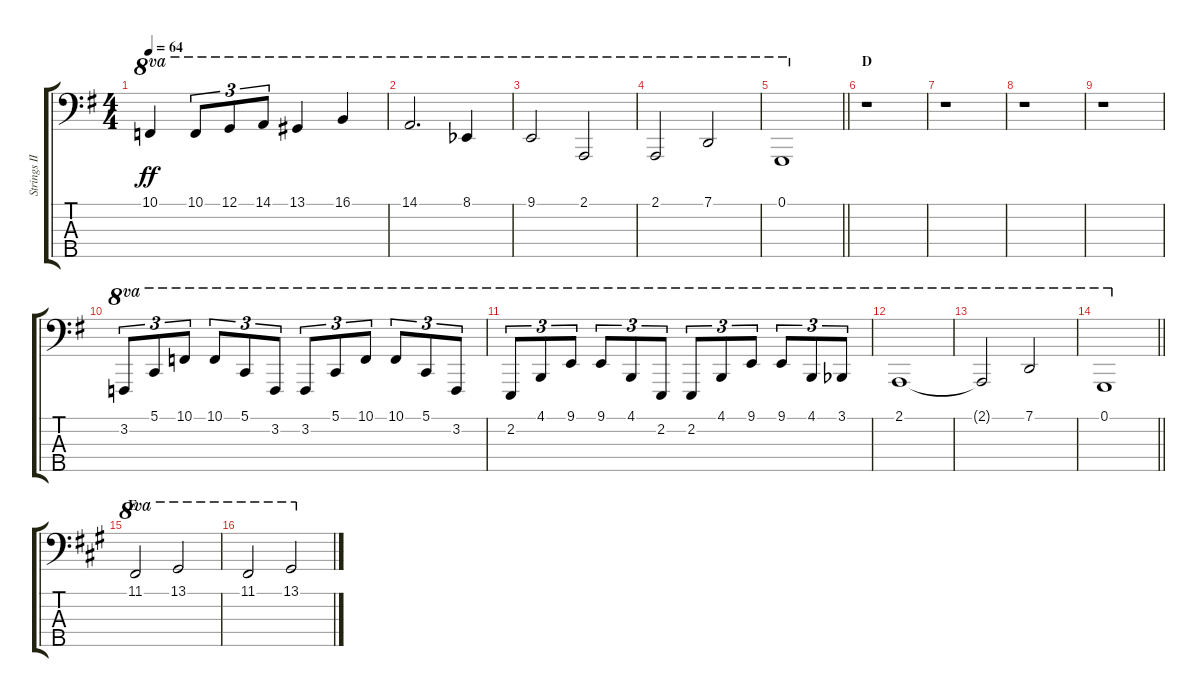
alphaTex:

\track ("Strings III" "Strings II") {instrument cello}
\staff {score tabs}
\tuning (G2 D2 A1 E1 B0) {hide}
\ts (4 4)
\tempo 64
\clef f4
\ks g
10.1.4{ot 8va dy ff} 10.1.8{tu (3 2) ot 8va} 12.1.8{tu (3 2) ot 8va} 14.1.8{tu (3 2) ot 8va} 13.1.4{ot 8va} 16.1.4{ot 8va} |
14.1.2{d ot 8va} 8.1{acc b}.4{ot 8va} |
9.1.2{ot 8va} 2.1.2{ot 8va} |
2.1.2{ot 8va} 7.1.2{ot 8va} |
\barLineRight lightlight
0.1.1{ot 8va} |
\section ("" "D")
r.1 |
r.1 |
r.1 |
r.1 |
3.2.8{tu (3 2) ot 8va} 5.1.8{tu (3 2) ot 8va} 10.1.8{tu (3 2) ot 8va} 10.1.8{tu (3 2) ot 8va} 5.1.8{tu (3 2) ot 8va} 3.2.8{tu (3 2) ot 8va} 3.2.8{tu (3 2) ot 8va} 5.1.8{tu (3 2) ot 8va} 10.1.8{tu (3 2) ot 8va} 10.1.8{tu (3 2) ot 8va} 5.1.8{tu (3 2) ot 8va} 3.2.8{tu (3 2) ot 8va} |
2.2.8{tu (3 2) ot 8va} 4.1.8{tu (3 2) ot 8va} 9.1.8{tu (3 2) ot 8va} 9.1.8{tu (3 2) ot 8va} 4.1.8{tu (3 2) ot 8va} 2.2.8{tu (3 2) ot 8va} 2.2.8{tu (3 2) ot 8va} 4.1.8{tu (3 2) ot 8va} 9.1.8{tu (3 2) ot 8va} 9.1.8{tu (3 2) ot 8va} 4.1.8{tu (3 2) ot 8va} 3.1{acc b}.8{tu (3 2) ot 8va} |
2.1.1{ot 8va} |
2.1{t}.2{ot 8va} 7.1.2{ot 8va} |
\barLineRight lightlight
0.1.1{ot 8va} |
\section ("" "E")
\ks a
11.1.2{ot 8va} 13.1.2{ot 8va} |
11.1.2{ot 8va} 13.1.2{ot 8va}
